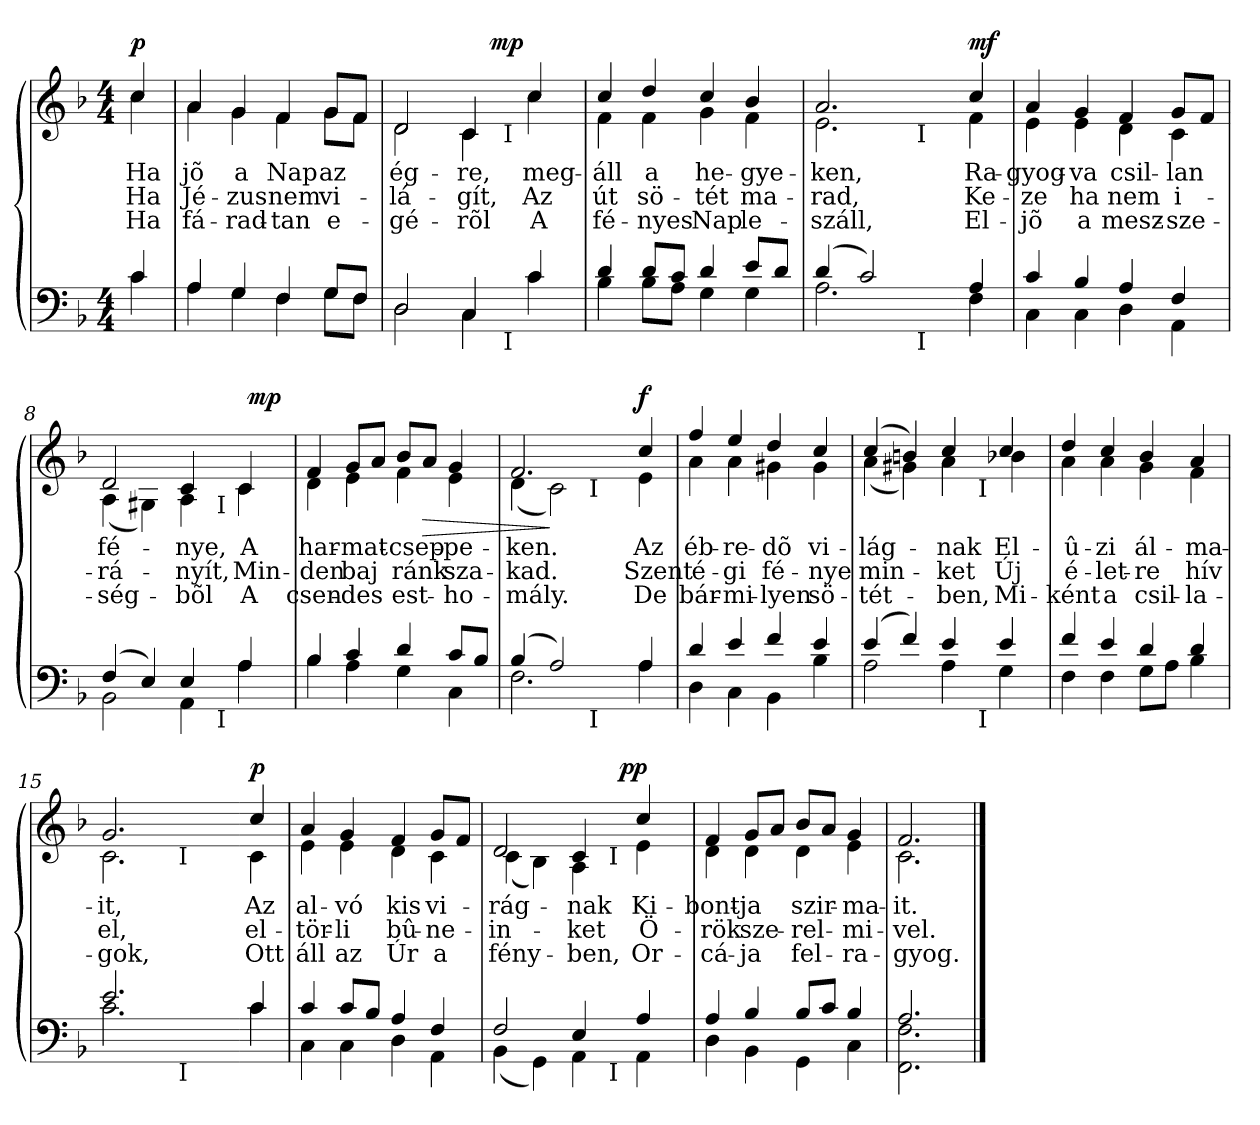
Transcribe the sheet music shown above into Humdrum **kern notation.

**kern	**kern	**text	**text	**text	**dynam
*part2	*part1	*part1	*part1	*part1	*part1
*staff2	*staff1	*staff1	*staff1	*staff1	*staff1
*clefF4	*clefG2	*	*	*	*
*k[b-]	*k[b-]	*	*	*	*
*d:	*d:	*	*	*	*
*M4/4	*M4/4	*	*	*	*
=1	=1	=1	=1	=1	=1
*^	*	*	*	*	*
!	!	!LO:TX:a:B:t=Andante moderato, maestoso	!	!	!	!
!	!	!	!LO:LY:b	!LO:LY:b	!LO:LY:b	!LO:DY:b
*	*	*^	*	*	*	*
4c/	4c\	4cc/	4cc\	Ha	Ha	Ha	p
=2	=2	=2	=2	=2	=2	=2	=2
!	!	!	!	!LO:LY:b	!LO:LY:b	!LO:LY:b	!
4A/	4A\	4a/	4a\	jõ	Jé-	fá-	.
!	!	!	!	!LO:LY:b	!LO:LY:b	!LO:LY:b	!
4G/	4G\	4g/	4g\	a	-zus	-rad-	.
!	!	!	!	!LO:LY:b	!LO:LY:b	!LO:LY:b	!
4F/	4F\	4f/	4f\	Nap	nem	-tan	.
!	!	!	!	!LO:LY:b	!LO:LY:b	!LO:LY:b	!
8G/L	8G\L	8g/L	8g\L	az	vi-	e-	.
8F/J	8F\J	8f/J	8f\J	.	.	.	.
*	*	*v	*v	*	*	*	*
=3	=3	=3	=3	=3	=3	=3
*	*	*^	*	*	*	*
!	!	!	!	!LO:LY:b	!LO:LY:b	!LO:LY:b	!
*	*^	*^	*^	*	*	*	*
2D/	2D\	2ryy	2d/	2d\	2ryy	2ryy	ég-	-lá-	-gé-	.
!	!	!	!	!	!	!	!LO:LY:b	!LO:LY:b	!LO:LY:b	!
4C/	4C\	8ryy	4c/	4c\	8ryy	8ryy	-re,	-gít,	-rõl	.
!	!	!	!	!	!	!	!	!	!	!LO:DY:a
.	.	32ryy	.	.	4.ryy	32ryy	.	.	.	mp
!	!	!	!	!	!	!LO:TX:b:t=I	!	!	!	!
!	!	!LO:TX:b:t=I	!	!	!	!	!	!	!	!
.	.	4ryy	.	.	.	4ryy	.	.	.	.
!	!	!	!	!	!	!	!LO:LY:b	!LO:LY:b	!LO:LY:b	!
4c/	4c\	.	4cc/	4cc\	.	.	meg-	Az	A	.
.	.	16.ryy	.	.	.	16.ryy	.	.	.	.
*	*v	*v	*	*	*	*	*	*	*	*
*	*	*v	*v	*v	*v	*	*	*	*
=4	=4	=4	=4	=4	=4	=4
*	*^	*^	*	*	*	*
*	*	*	*	*^	*	*	*	*
*	*	*	*	*	*^	*	*	*	*
!	!	!	!	!	!	!	!LO:LY:b	!LO:LY:b	!LO:LY:b	!
*	*v	*v	*	*	*	*	*	*	*	*
*	*	*	*v	*v	*v	*	*	*	*
4d/	4B-\	4cc/	4f\	-áll	út	fé-	.
!	!	!	!	!LO:LY:b	!LO:LY:b	!LO:LY:b	!
8d/L	8B-\L	4dd/	4f\	a	sö-	-nyes	.
8c/J	8A\J	.	.	.	.	.	.
!	!	!	!	!LO:LY:b	!LO:LY:b	!LO:LY:b	!
4d/	4G\	4cc/	4g\	he-	-tét	Nap	.
!	!	!	!	!LO:LY:b	!LO:LY:b	!LO:LY:b	!
8e/L	4G\	4b-/	4f\	-gye-	ma-	le-	.
8d/J	.	.	.	.	.	.	.
*	*	*v	*v	*	*	*	*
=5	=5	=5	=5	=5	=5	=5
!	!	!	!LO:LY:b	!LO:LY:b	!LO:LY:b	!
*	*^	*^	*	*	*	*
*	*	*	*	*^	*	*	*	*
(>4d/	2.A\	2ryy	2.a/	2.e\	2ryy	-ken,	-rad,	-száll,	.
2c/)	.	.	.	.	.	.	.	.	.
.	.	32ryy	.	.	32ryy	.	.	.	.
!	!	!	!	!	!LO:TX:b:t=I	!	!	!	!
!	!	!LO:TX:b:t=I	!	!	!	!	!	!	!
.	.	8..ryy	.	.	8..ryy	.	.	.	.
*	*v	*v	*	*	*	*	*	*	*
*	*	*v	*v	*v	*	*	*	*
!!LO:LB:g=z
=6-	=6-	=6-	=6-	=6-	=6-	=6-
*	*^	*^	*	*	*	*
*	*	*	*	*^	*	*	*	*
!	!	!	!	!	!	!LO:LY:b	!LO:LY:b	!LO:LY:b	!LO:DY:a
*	*v	*v	*	*	*	*	*	*	*
*	*	*	*v	*v	*	*	*	*
4A/	4F\	4cc/	4f\	Ra-	Ke-	El-	mf
=7	=7	=7	=7	=7	=7	=7	=7
!	!	!	!	!LO:LY:b	!LO:LY:b	!LO:LY:b	!
4c/	4C\	4a/	4e\	-gyog-	-ze	-jõ	.
!	!	!	!	!LO:LY:b	!LO:LY:b	!LO:LY:b	!
4B-/	4C\	4g/	4e\	-va	ha	a	.
!	!	!	!	!LO:LY:b	!LO:LY:b	!LO:LY:b	!
4A/	4D\	4f/	4d\	csil-	nem	mesz-	.
!	!	!	!	!LO:LY:b	!LO:LY:b	!LO:LY:b	!
4F/	4AA\	8g/L	4c\	-lan	i-	-sze-	.
.	.	8f/J	.	.	.	.	.
*	*	*v	*v	*	*	*	*
=8	=8	=8	=8	=8	=8	=8
!	!	!	!LO:LY:b	!LO:LY:b	!LO:LY:b	!
*	*^	*^	*	*	*	*
*	*	*	*	*^	*	*	*	*
*	*	*	*	*	*^	*	*	*	*
(>4F/	2BB-\	2ryy	2d/	(<4A\	2ryy	2ryy	fé-	-rá-	-ség-	.
4E/)	.	.	.	4G#X\)	.	.	.	.	.	.
!	!	!	!	!	!	!	!LO:LY:b	!LO:LY:b	!LO:LY:b	!
4E/	4AA\	8ryy	4c/	4A\	4ryy	8ryy	-nye,	-nyít,	-bõl	.
.	.	32ryy	.	.	.	32ryy	.	.	.	.
!	!	!	!	!	!	!LO:TX:b:t=I	!	!	!	!
!	!	!LO:TX:b:t=I	!	!	!	!	!	!	!	!
.	.	4ryy	.	.	.	4ryy	.	.	.	.
!	!	!	!	!	!	!	!LO:LY:b	!LO:LY:b	!LO:LY:b	!
4A/	4A\	.	4c/	4c\	32ryy	.	A	Min-	A	.
!	!	!	!	!	!	!	!	!	!	!LO:DY:a
.	.	.	.	.	8..ryy	.	.	.	.	mp
.	.	16.ryy	.	.	.	16.ryy	.	.	.	.
*	*v	*v	*	*	*	*	*	*	*	*
*	*	*v	*v	*v	*v	*	*	*	*
=9	=9	=9	=9	=9	=9	=9
*	*^	*^	*	*	*	*
*	*	*	*	*^	*	*	*	*
*	*	*	*	*	*^	*	*	*	*
!	!	!	!	!	!	!	!LO:LY:b	!LO:LY:b	!LO:LY:b	!
*	*v	*v	*	*	*	*	*	*	*	*
*	*	*	*v	*v	*v	*	*	*	*
4B-/	4B-\	4f/	4d\	har-	-den	csen-	.
!	!	!	!	!LO:LY:b	!LO:LY:b	!LO:LY:b	!
4c/	4A\	8g/L	4e\	-mat-	baj	-des	.
.	.	8a/J	.	.	.	.	.
!	!	!	!	!LO:LY:b	!LO:LY:b	!LO:LY:b	!
4d/	4G\	8b-/L	4f\	-csep-	ránk	est-	.
!	!	!	!	!	!	!	!LO:HP:b
.	.	8a/J	.	.	.	.	>
!	!	!	!	!LO:LY:b	!LO:LY:b	!LO:LY:b	!
8c/L	4C\	4g/	4e\	-pe-	sza-	-ho-	.
8B-/J	.	.	.	.	.	.	.
*	*	*v	*v	*	*	*	*
=10	=10	=10	=10	=10	=10	=10
!	!	!	!LO:LY:b	!LO:LY:b	!LO:LY:b	!
*	*^	*^	*	*	*	*
*	*	*	*	*^	*	*	*	*
(>4B-/	2.F\	2ryy	2.f/	(<4d\	2ryy	-ken.	-kad.	-mály.	.
2A/)	.	.	.	2c\)	.	.	.	.	]
!	!	!	!	!	!LO:TX:b:t=I	!	!	!	!
!	!	!LO:TX:b:t=I	!	!	!	!	!	!	!
.	.	4ryy	.	.	4ryy	.	.	.	.
*	*v	*v	*	*	*	*	*	*	*
*	*	*v	*v	*v	*	*	*	*
!!LO:LB:g=z
=11-	=11-	=11-	=11-	=11-	=11-	=11-
*	*^	*^	*	*	*	*
*	*	*	*	*^	*	*	*	*
!	!	!	!	!	!	!LO:LY:b	!LO:LY:b	!LO:LY:b	!LO:DY:a
*	*v	*v	*	*	*	*	*	*	*
*	*	*	*v	*v	*	*	*	*
4A/	4A\	4cc/	4e\	Az	Szent	De	f
=12	=12	=12	=12	=12	=12	=12	=12
!	!	!	!	!LO:LY:b	!LO:LY:b	!LO:LY:b	!
4d/	4D\	4ff/	4a\	éb-	é-	bár-	.
!	!	!	!	!LO:LY:b	!LO:LY:b	!LO:LY:b	!
4e/	4C\	4ee/	4a\	-re-	-gi	-mi-	.
!	!	!	!	!LO:LY:b	!LO:LY:b	!LO:LY:b	!
4f/	4BB-\	4dd/	4g#X\	-dõ	fé-	-lyen	.
!	!	!	!	!LO:LY:b	!LO:LY:b	!LO:LY:b	!
4e/	4B-\	4cc/	4g#\	vi-	-nye	sö-	.
*	*	*v	*v	*	*	*	*
=13	=13	=13	=13	=13	=13	=13
*	*	*^	*	*	*	*
!	!	!	!	!LO:LY:b	!LO:LY:b	!LO:LY:b	!
*	*^	*	*^	*	*	*	*
(>4e/	2A\	2ryy	(>4cc/	(<4a\	2ryy	-lág-	min-	-tét-	.
4f/)	.	.	4bn/)	4g#X\)	.	.	.	.	.
!	!	!	!	!	!	!LO:LY:b	!LO:LY:b	!LO:LY:b	!
4e/	4A\	8ryy	4cc/	4a\	8ryy	-nak	-ket	-ben,	.
.	.	32ryy	.	.	32ryy	.	.	.	.
!	!	!	!	!	!LO:TX:b:t=I	!	!	!	!
!	!	!LO:TX:b:t=I	!	!	!	!	!	!	!
.	.	4ryy	.	.	4ryy	.	.	.	.
!	!	!	!	!	!	!LO:LY:b	!LO:LY:b	!LO:LY:b	!
4e/	4G\	.	4cc/	4b-X\	.	El-	Új	Mi-	.
.	.	16.ryy	.	.	16.ryy	.	.	.	.
*	*v	*v	*	*	*	*	*	*	*
*	*	*v	*v	*v	*	*	*	*
=14	=14	=14	=14	=14	=14	=14
*	*^	*^	*	*	*	*
*	*	*	*	*^	*	*	*	*
!	!	!	!	!	!	!LO:LY:b	!LO:LY:b	!LO:LY:b	!
*	*v	*v	*	*	*	*	*	*	*
*	*	*	*v	*v	*	*	*	*
4f/	4F\	4dd/	4a\	-û-	é-	-ként	.
!	!	!	!	!LO:LY:b	!LO:LY:b	!LO:LY:b	!
4e/	4F\	4cc/	4a\	-zi	-let-	a	.
!	!	!	!	!LO:LY:b	!LO:LY:b	!LO:LY:b	!
4d/	8G\L	4b-/	4g\	ál-	-re	csil-	.
.	8A\J	.	.	.	.	.	.
!	!	!	!	!LO:LY:b	!LO:LY:b	!LO:LY:b	!
4d/	4B-\	4a/	4f\	-ma-	hív	-la-	.
*	*	*v	*v	*	*	*	*
=15	=15	=15	=15	=15	=15	=15
*	*	*^	*	*	*	*
!	!	!	!	!LO:LY:b	!LO:LY:b	!LO:LY:b	!
*	*^	*	*^	*	*	*	*
2.e/	2.c\	4ryy	2.g/	2.c\	4ryy	-it,	el,	-gok,	.
.	.	8ryy	.	.	8ryy	.	.	.	.
.	.	32ryy	.	.	32ryy	.	.	.	.
!	!	!	!	!	!LO:TX:b:t=I	!	!	!	!
!	!	!LO:TX:b:t=I	!	!	!	!	!	!	!
.	.	4ryy	.	.	4ryy	.	.	.	.
.	.	16.ryy	.	.	16.ryy	.	.	.	.
*	*v	*v	*	*	*	*	*	*	*
*	*	*v	*v	*v	*	*	*	*
!!LO:LB:g=z
=16-	=16-	=16-	=16-	=16-	=16-	=16-
*	*^	*^	*	*	*	*
*	*	*	*	*^	*	*	*	*
!	!	!	!	!	!	!LO:LY:b	!LO:LY:b	!LO:LY:b	!LO:DY:a
*	*v	*v	*	*	*	*	*	*	*
*	*	*	*v	*v	*	*	*	*
4c/	4c\	4cc/	4c\	Az	el-	Ott	p
=17	=17	=17	=17	=17	=17	=17	=17
!	!	!	!	!LO:LY:b	!LO:LY:b	!LO:LY:b	!
4c/	4C\	4a/	4e\	al-	-tör-	áll	.
!	!	!	!	!LO:LY:b	!LO:LY:b	!LO:LY:b	!
8c/L	4C\	4g/	4e\	-vó	-li	az	.
8B-/J	.	.	.	.	.	.	.
!	!	!	!	!LO:LY:b	!LO:LY:b	!LO:LY:b	!
4A/	4D\	4f/	4d\	kis	bû-	Úr	.
!	!	!	!	!LO:LY:b	!LO:LY:b	!LO:LY:b	!
4F/	4AA\	8g/L	4c\	vi-	-ne-	a	.
.	.	8f/J	.	.	.	.	.
*	*	*v	*v	*	*	*	*
=18	=18	=18	=18	=18	=18	=18
!	!	!	!LO:LY:b	!LO:LY:b	!LO:LY:b	!
*	*^	*^	*	*	*	*
*	*	*	*	*^	*	*	*	*
*	*	*	*	*	*^	*	*	*	*
2F/	(<4BB-\	2ryy	2d/	(<4c\	2ryy	2ryy	-rág-	-in-	fény-	.
.	4GG\)	.	.	4B-\)	.	.	.	.	.	.
!	!	!	!	!	!	!	!LO:LY:b	!LO:LY:b	!LO:LY:b	!
4E/	4AA\	8ryy	4c/	4A\	8.ryy	8ryy	-nak	-ket	-ben,	.
.	.	32ryy	.	.	.	32ryy	.	.	.	.
!	!	!	!	!	!	!LO:TX:b:t=I	!	!	!	!
!	!	!LO:TX:b:t=I	!	!	!	!	!	!	!	!
.	.	4ryy	.	.	.	4ryy	.	.	.	.
!	!	!	!	!	!	!	!	!	!	!LO:DY:a
.	.	.	.	.	4ryy	.	.	.	.	pp
!	!	!	!	!	!	!	!LO:LY:b	!LO:LY:b	!LO:LY:b	!
4A/	4AA\	.	4cc/	4e\	.	.	Ki-	Ö-	Or-	.
.	.	16.ryy	.	.	.	16.ryy	.	.	.	.
.	.	.	.	.	16ryy	.	.	.	.	.
*	*v	*v	*	*	*	*	*	*	*	*
*	*	*v	*v	*v	*v	*	*	*	*
=19	=19	=19	=19	=19	=19	=19
*	*^	*^	*	*	*	*
*	*	*	*	*^	*	*	*	*
*	*	*	*	*	*^	*	*	*	*
!	!	!	!	!	!	!	!LO:LY:b	!LO:LY:b	!LO:LY:b	!
*	*v	*v	*	*	*	*	*	*	*	*
*	*	*	*v	*v	*v	*	*	*	*
4A/	4D\	4f/	4d\	-bont-	-rök	-cá-	.
!	!	!	!	!LO:LY:b	!LO:LY:b	!LO:LY:b	!
4B-/	4BB-\	8g/L	4d\	-ja	sze-	-ja	.
.	.	8a/J	.	.	.	.	.
!	!	!	!	!LO:LY:b	!LO:LY:b	!LO:LY:b	!
8B-/L	4GG\	8b-/L	4d\	szir-	-rel-	fel-	.
8c/J	.	8a/J	.	.	.	.	.
!	!	!	!	!LO:LY:b	!LO:LY:b	!LO:LY:b	!
4B-/	4C\	4g/	4e\	-ma-	-mi-	-ra-	.
=20	=20	=20	=20	=20	=20	=20	=20
!	!	!	!	!LO:LY:b	!LO:LY:b	!LO:LY:b	!
2.A/	2.FF\ 2.F\	2.f/	2.c\	-it.	-vel.	-gyog.	.
*v	*v	*	*	*	*	*	*
*	*v	*v	*	*	*	*
==	==	==	==	==	==
*-	*-	*-	*-	*-	*-
